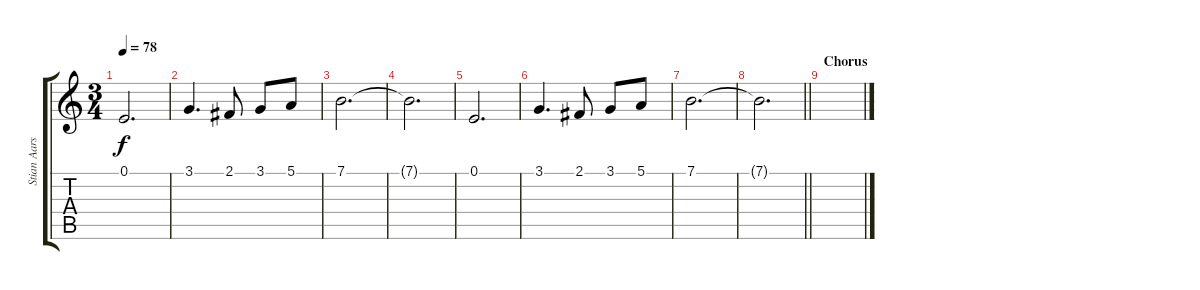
\track ("Stian Aarstad II" "Stian Aars") {instrument pad7halo}
\staff {score tabs}
\tuning (E4 B3 G3 D3 A2 E2) {hide}
\ts (3 4)
\tempo 78
\clef g2
\ks c
0.1.2{d dy f} |
3.1.4{d} 2.1.8 3.1.8 5.1.8 |
7.1.2{d} |
7.1{t}.2{d} |
0.1.2{d} |
3.1.4{d} 2.1.8 3.1.8 5.1.8 |
7.1.2{d} |
\barLineRight lightlight
7.1{t}.2{d} |
\section ("" "Chorus")
